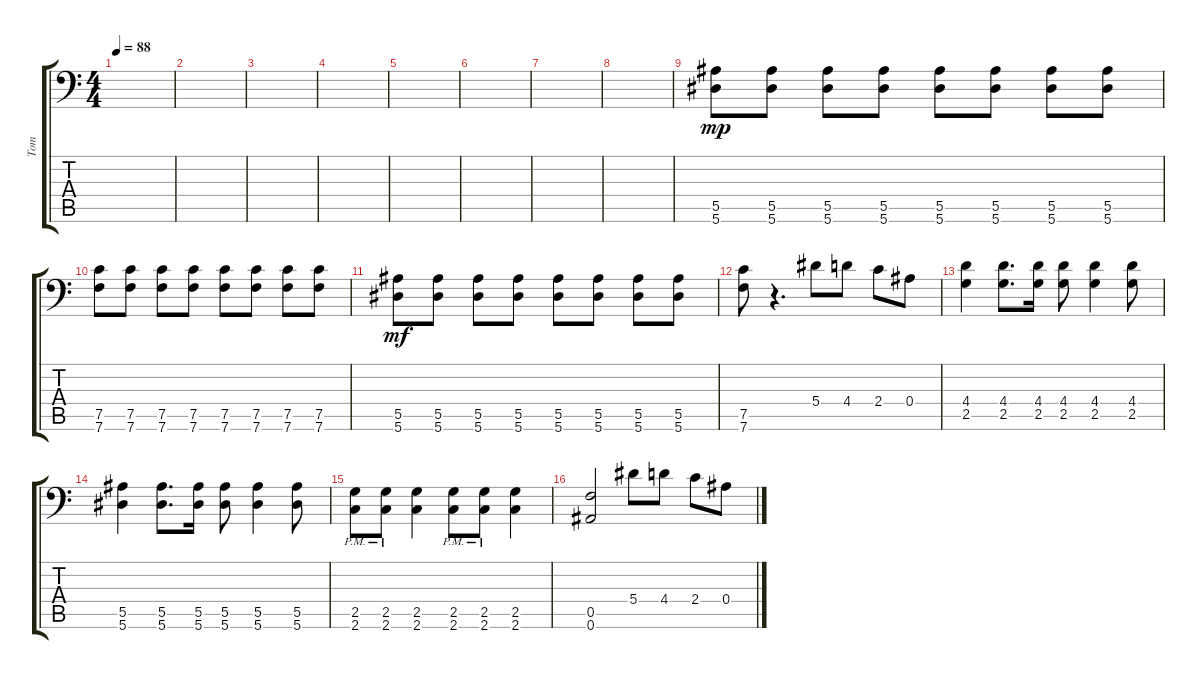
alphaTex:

\track ("Tom" "Tom") {instrument distortionguitar}
\staff {score tabs}
\tuning (C4 G3 Eb3 Bb2 F2 Bb1) {hide}
\ts (4 4)
\tempo 88
\clef f4
\ks c
|
|
|
|
|
|
|
|
(5.5 5.6).8{dy mp volume 8} (5.5 5.6).8 (5.5 5.6).8 (5.5 5.6).8 (5.5 5.6).8 (5.5 5.6).8 (5.5 5.6).8 (5.5 5.6).8 |
(7.5 7.6).8 (7.5 7.6).8 (7.5 7.6).8 (7.5 7.6).8 (7.5 7.6).8 (7.5 7.6).8 (7.5 7.6).8 (7.5 7.6).8 |
(5.5 5.6).8{dy mf} (5.5 5.6).8 (5.5 5.6).8 (5.5 5.6).8 (5.5 5.6).8 (5.5 5.6).8 (5.5 5.6).8 (5.5 5.6).8 |
(7.5 7.6).8 r.4{d} 5.4.8 4.4.8 2.4.8 0.4.8 |
(4.4 2.5).4 (4.4 2.5).8{d} (4.4 2.5).16 (4.4 2.5).8 (4.4 2.5).4 (4.4 2.5).8 |
(5.5 5.6).4 (5.5 5.6).8{d} (5.5 5.6).16 (5.5 5.6).8 (5.5 5.6).4 (5.5 5.6).8 |
(2.5{pm} 2.6{pm}).8 (2.5{pm} 2.6{pm}).8 (2.5 2.6).4 (2.5{pm} 2.6{pm}).8 (2.5{pm} 2.6{pm}).8 (2.5 2.6).4 |
(0.5 0.6).2 5.4.8 4.4.8 2.4.8 0.4.8
